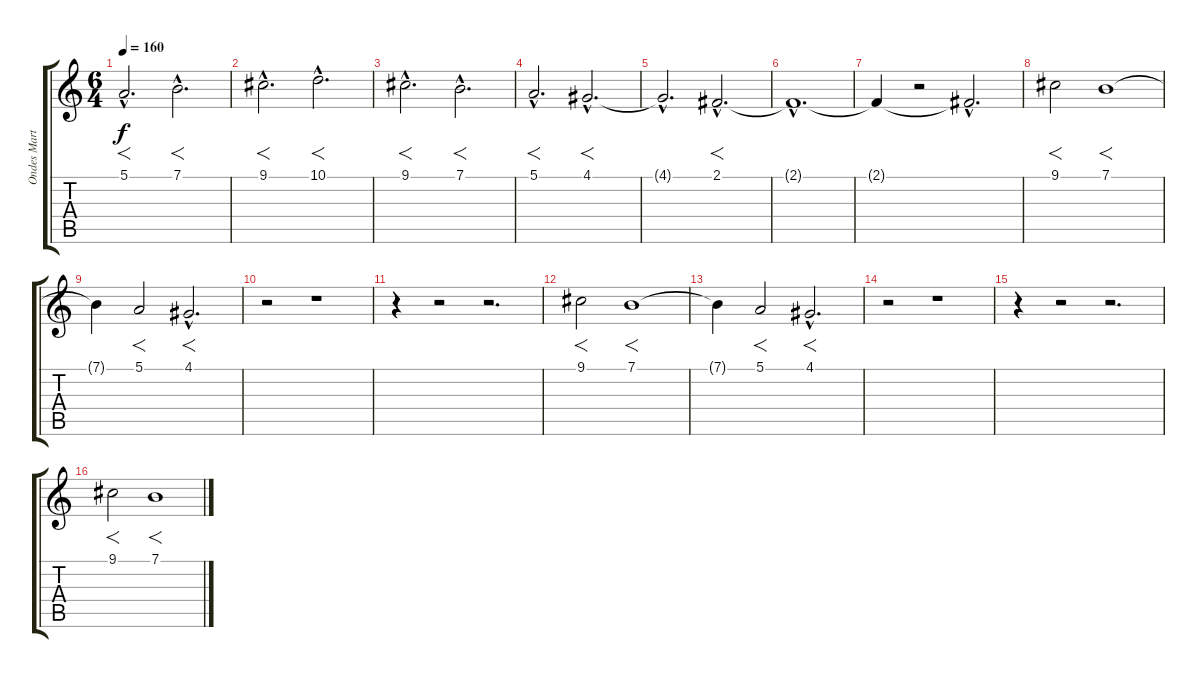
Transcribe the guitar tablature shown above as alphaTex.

\track ("Ondes Martenot - Jonny Greenwood" "Ondes Mart") {instrument piccolo}
\staff {score tabs}
\tuning (E4 B3 G3 D3 A2 E2) {hide}
\ts (6 4)
\tempo 160
\clef g2
\ks c
5.1{hac}.2{f d dy f} 7.1{hac}.2{f d} |
9.1{hac}.2{f d} 10.1{hac}.2{f d} |
9.1{hac}.2{f d} 7.1{hac}.2{f d} |
5.1{hac}.2{f d} 4.1{hac}.2{f d} |
4.1{hac t}.2{d} 2.1{hac}.2{f d} |
2.1{hac t}.1{d} |
2.1{t}.4 r.2 2.1{hac t}.2{d} |
9.1.2{f} 7.1.1{f} |
7.1{t}.4 5.1.2{f} 4.1{hac}.2{f d} |
r.2 r.1 |
r.4 r.2 r.2{d} |
9.1.2{f} 7.1.1{f} |
7.1{t}.4 5.1.2{f} 4.1{hac}.2{f d} |
r.2 r.1 |
r.4 r.2 r.2{d} |
9.1.2{f} 7.1.1{f}
